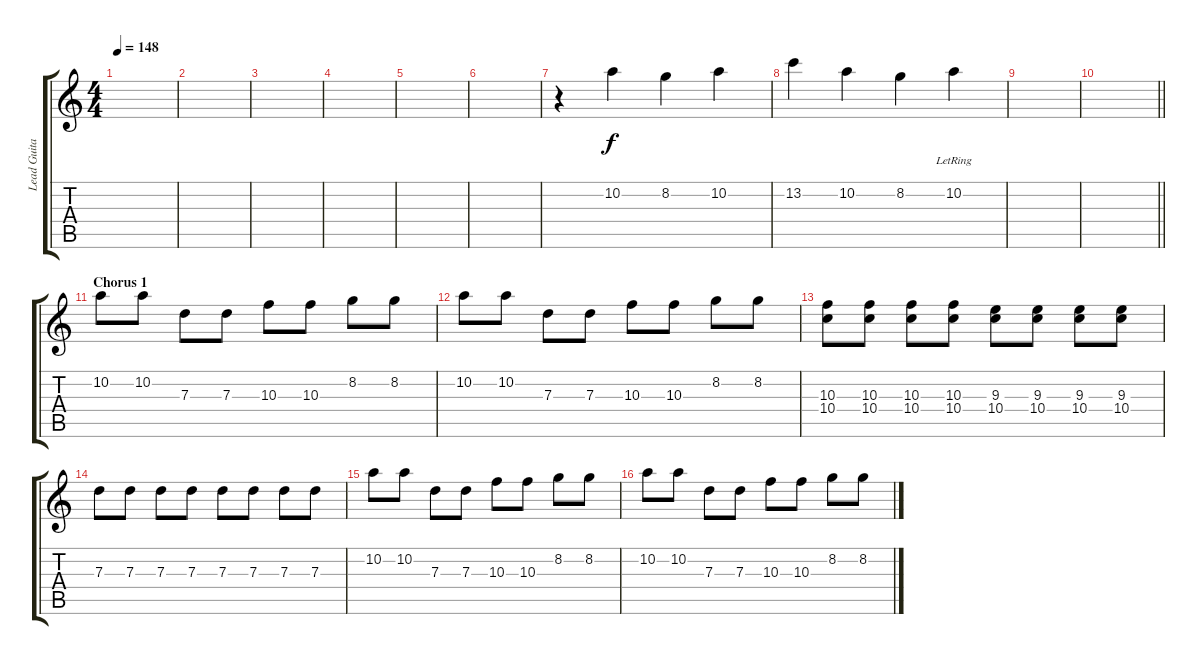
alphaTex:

\track ("Lead Guitar " "Lead Guita") {instrument distortionguitar}
\staff {score tabs}
\tuning (E4 B3 G3 D3 A2 E2) {hide}
\ts (4 4)
\tempo 148
\clef g2
\ks c
|
|
|
|
|
|
r.4{volume 12} 10.2.4 8.2.4 10.2.4 |
13.2.4 10.2.4 8.2.4 10.2{lr}.4 |
|
\barLineRight lightlight
|
\section ("" "Chorus 1")
10.2.8 10.2.8 7.3.8 7.3.8 10.3.8 10.3.8 8.2.8 8.2.8 |
10.2.8 10.2.8 7.3.8 7.3.8 10.3.8 10.3.8 8.2.8 8.2.8 |
(10.3 10.4).8 (10.3 10.4).8 (10.3 10.4).8 (10.3 10.4).8 (9.3 10.4).8 (9.3 10.4).8 (9.3 10.4).8 (9.3 10.4).8 |
7.3.8 7.3.8 7.3.8 7.3.8 7.3.8 7.3.8 7.3.8 7.3.8 |
10.2.8 10.2.8 7.3.8 7.3.8 10.3.8 10.3.8 8.2.8 8.2.8 |
10.2.8 10.2.8 7.3.8 7.3.8 10.3.8 10.3.8 8.2.8 8.2.8
